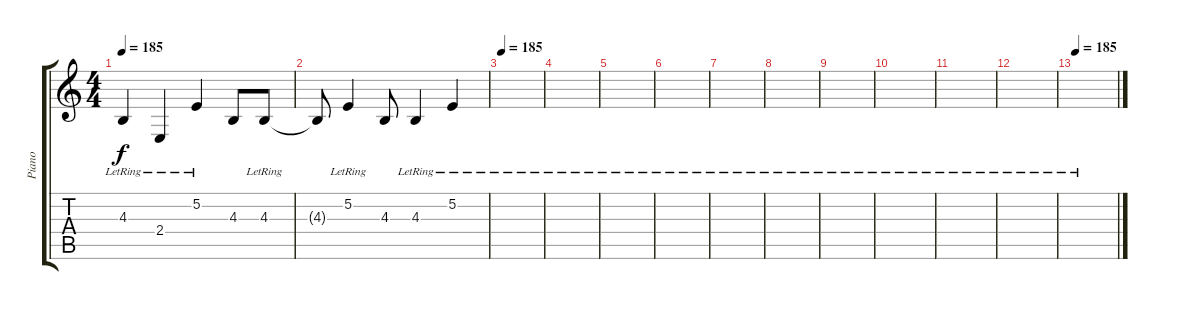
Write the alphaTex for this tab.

\track ("Piano" "Piano") {instrument honkytonkpiano}
\staff {score tabs}
\tuning (E4 B3 G3 D3 A2 E2) {hide}
\ts (4 4)
\tempo 185
\clef g2
\ks c
4.3{lr}.4{dy f} 2.4{lr}.4 5.2{lr}.4 4.3.8 4.3{lr}.8 |
4.3{t}.8 5.2{lr}.4 4.3.8 4.3{lr}.4 5.2{lr}.4 |
\tempo 185
|
|
|
|
|
|
|
|
|
|
\tempo 185
